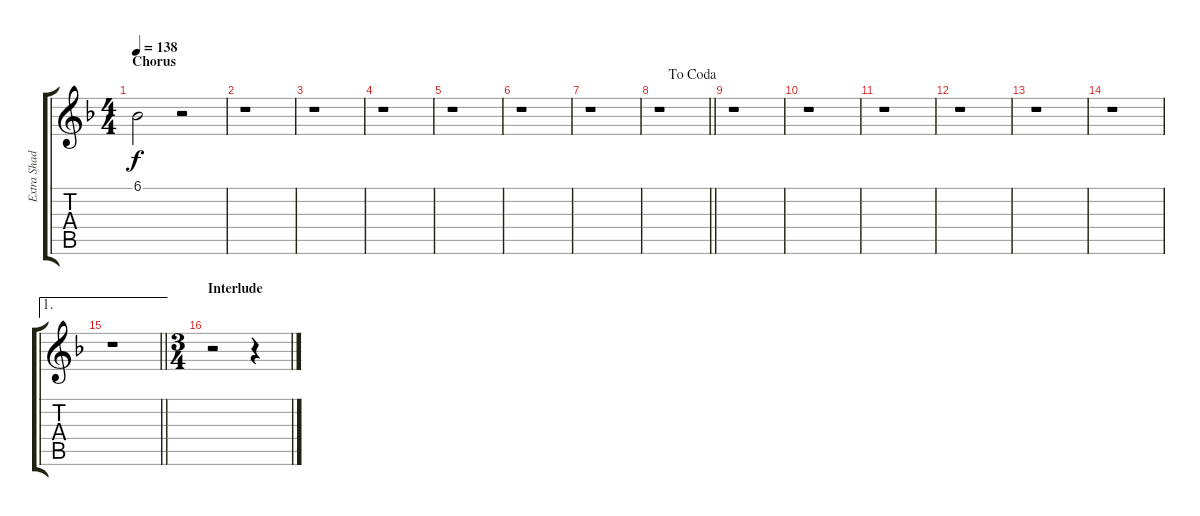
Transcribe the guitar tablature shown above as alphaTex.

\track ("Extra Shadow Voice" "Extra Shad") {instrument tenorsax}
\staff {score tabs}
\tuning (E4 B3 G3 D3 A2 D2) {hide}
\ts (4 4)
\section ("" "Chorus")
\tempo 138
\clef g2
\ks f
6.1{t}.2{dy f} r.2 |
r.1 |
r.1 |
r.1 |
r.1 |
r.1 |
r.1 |
\jump dacoda
\barLineRight lightlight
r.1 |
r.1 |
r.1 |
r.1 |
r.1 |
r.1 |
r.1 |
\ae 1
\barLineRight lightlight
r.1 |
\ts (3 4)
\section ("" "Interlude")
r.2 r.4
